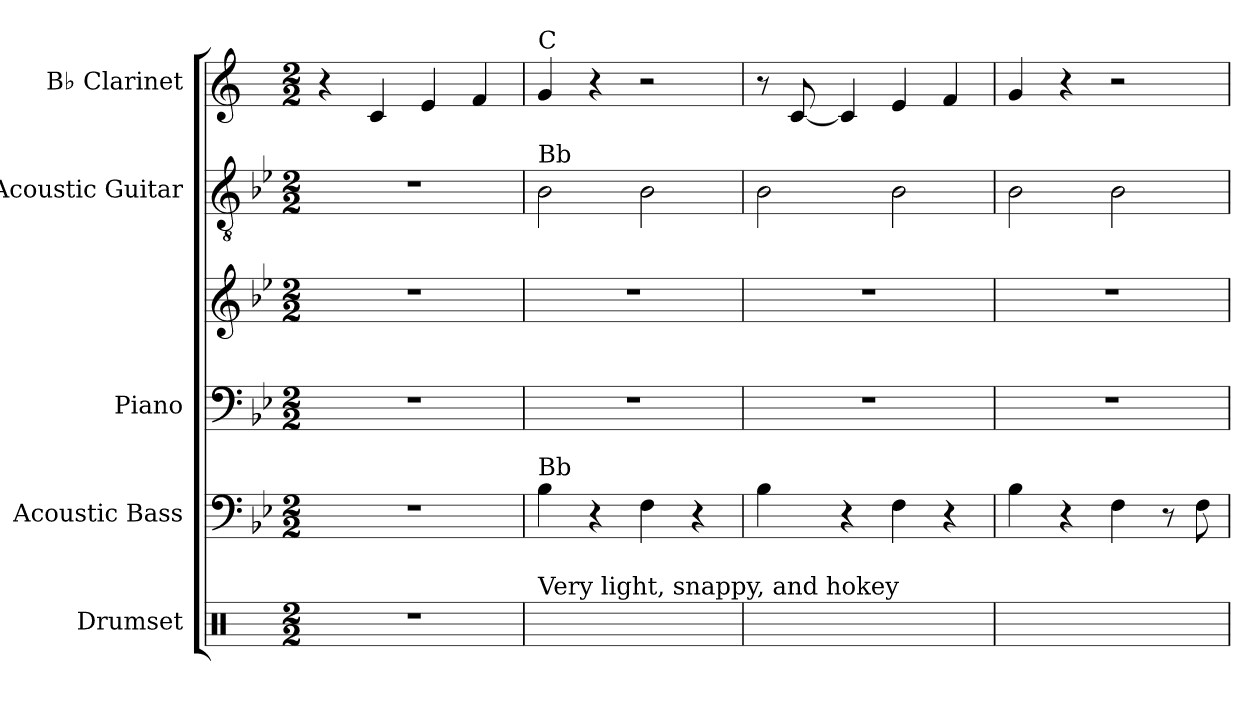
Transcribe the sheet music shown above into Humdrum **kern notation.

**kern	**kern	**kern	**kern	**kern	**kern
*part5	*part4	*part3	*part3	*part2	*part1
*staff6	*staff5	*staff4	*staff3	*staff2	*staff1
*I"Drumset	*I"Acoustic Bass	*I"Piano	*	*I"Acoustic Guitar	*I"B♭ Clarinet
*I'D. Set	*I'Bass	*I'Pno.	*	*I'Guit.	*I'B♭ Cl.
*clefX	*clefF4	*clefF4	*clefG2	*clefGv2	*clefG2
*	*ITrd7c12	*	*	*	*ITrd1c2
*k[]	*k[b-e-]	*k[b-e-]	*k[b-e-]	*k[b-e-]	*k[b-e-]
*M2/2	*M2/2	*M2/2	*M2/2	*M2/2	*M2/2
*MM180	*MM180	*MM180	*MM180	*MM180	*MM180
=1	=1	=1	=1	=1	=1
1r	1r	1r	1r	1r	4r
.	.	.	.	.	4B-/
.	.	.	.	.	4d/
.	.	.	.	.	4e-/
=2	=2	=2	=2	=2	=2
!	!	!	!	!	!LO:TX:a:t=C
!	!	!	!	!LO:TX:a:t=Bb	!
!	!LO:TX:a:t=Bb	!	!	!	!
!LO:TX:a:t=Very light, snappy, and hokey	!	!	!	!	!
2R	4BB-\	1r	1r	2B-	4f/
.	4r	.	.	.	4r
2R	4FF\	.	.	2B-	2r
.	4r	.	.	.	.
=3	=3	=3	=3	=3	=3
2R	4BB-\	1r	1r	2B-	8r
.	.	.	.	.	[8B-/
.	4r	.	.	.	4B-/]
2R	4FF\	.	.	2B-	4d/
.	4r	.	.	.	4e-/
=4	=4	=4	=4	=4	=4
2R	4BB-\	1r	1r	2B-	4f/
.	4r	.	.	.	4r
2R	4FF\	.	.	2B-	2r
.	8r	.	.	.	.
.	8FF\	.	.	.	.
=	=	=	=	=	=
*-	*-	*-	*-	*-	*-
